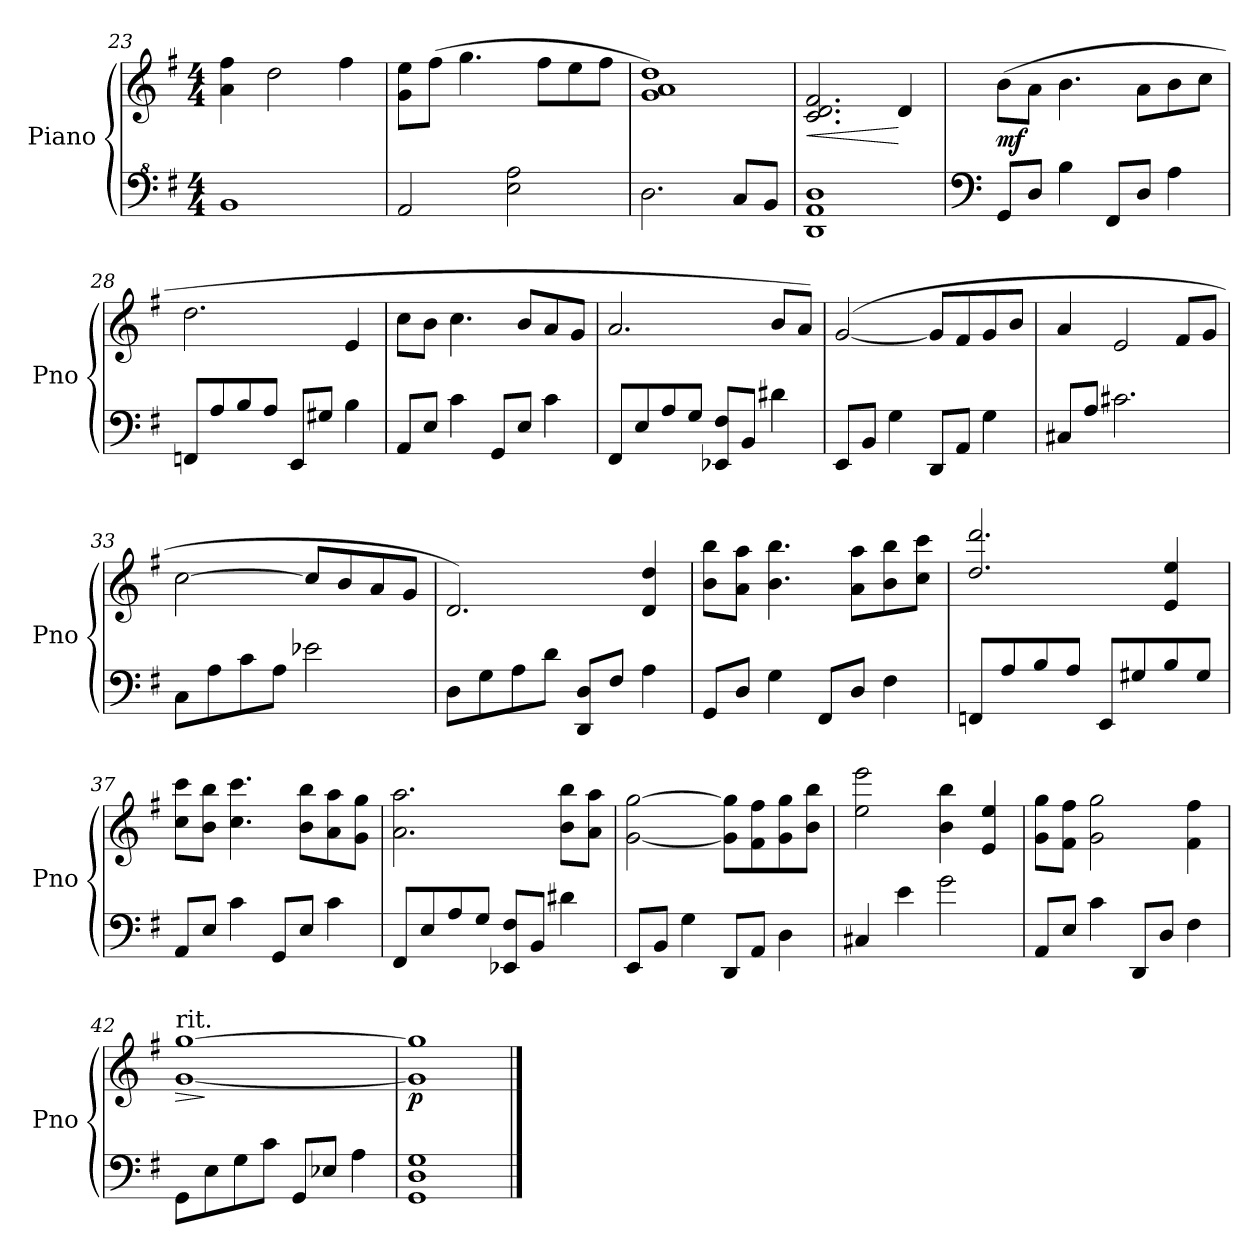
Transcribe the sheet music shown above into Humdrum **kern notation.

**kern	**kern	**dynam
*part1	*part1	*part1
*staff2	*staff1	*staff1/2
*I"Piano	*	*
*I'Pno	*	*
*clefF^4	*clefG2	*
*k[f#]	*k[f#]	*
*M4/4	*M4/4	*
=23	=23	=23
1B	4a\ 4ff#\	.
.	2dd\	.
.	4ff#\	.
=24	=24	=24
2A/	8g\ 8ee\L	.
.	(8ff#\J	.
.	4.gg\	.
2e\ 2a\	.	.
.	8ff#\L	.
.	8ee\	.
.	8ff#\J	.
=25	=25	=25
2.d\	1g 1a 1dd)	.
8c/L	.	.
8B/J	.	.
=26	=26	=26
!	!	!LO:HP:b
1D 1A 1d	2.c/ 2.d/ 2.f#/	<
.	4d/	[
!!LO:LB:g=z
=27	=27	=27
*clefF4	*	*
!	!	!LO:DY:b
8GG/L	(8b\L	mf
8D/J	8a\J	.
4B\	4.b\	.
8FF#/L	.	.
8D/J	8a\L	.
4A\	8b\	.
.	8cc\J	.
=28	=28	=28
8FFn/L	2.dd\	.
8A/	.	.
8B/	.	.
8A/J	.	.
8EE/L	.	.
8G#X/J	.	.
4B\	4e/	.
=29	=29	=29
8AA/L	8cc\L	.
8E/J	8b\J	.
4c\	4.cc\	.
8GG/L	.	.
8E/J	8b/L	.
4c\	8a/	.
.	8g/J	.
=30	=30	=30
8FF#/L	2.a/	.
8E/	.	.
8A/	.	.
8G/J	.	.
8EE-X/ 8F#/L	.	.
8BB/J	.	.
4d#X\	8b/L	.
.	8a/J)	.
!!LO:LB:g=z
=31	=31	=31
8EE/L	([2g/	.
8BB/J	.	.
4G\	.	.
8DD/L	8g/L]	.
8AA/J	8f#/	.
4G\	8g/	.
.	8b/J	.
=32	=32	=32
8C#X/L	4a/	.
8A/J	.	.
2.c#X\	2e/	.
.	8f#/L	.
.	8g/J	.
=33	=33	=33
8C\L	[<2cc\	.
8A\	.	.
8c\	.	.
8A\J	.	.
2e-X\	8cc/L]	.
.	8b/	.
.	8a/	.
.	8g/J	.
=34	=34	=34
8D\L	2.d/)	.
8G\	.	.
8A\	.	.
8d\J	.	.
8DD/ 8D/L	.	.
8F#/J	.	.
4A\	4d/ 4dd/	.
!!LO:LB:g=z
=35	=35	=35
8GG/L	8b\ 8bb\L	.
8D/J	8a\ 8aa\J	.
4G\	4.b\ 4.bb\	.
8FF#/L	.	.
8D/J	8a\ 8aa\L	.
4F#\	8b\ 8bb\	.
.	8cc\ 8ccc\J	.
=36	=36	=36
8FFn/L	2.dd/ 2.ddd/	.
8A/	.	.
8B/	.	.
8A/J	.	.
8EE/L	.	.
8G#X/	.	.
8B/	4e/ 4ee/	.
8G#/J	.	.
=37	=37	=37
8AA/L	8cc\ 8ccc\L	.
8E/J	8b\ 8bb\J	.
4c\	4.cc\ 4.ccc\	.
8GG/L	.	.
8E/J	8b\ 8bb\L	.
4c\	8a\ 8aa\	.
.	8g\ 8gg\J	.
=38	=38	=38
8FF#/L	2.a\ 2.aa\	.
8E/	.	.
8A/	.	.
8G/J	.	.
8EE-X/ 8F#/L	.	.
8BB/J	.	.
4d#X\	8b\ 8bb\L	.
.	8a\ 8aa\J	.
=39	=39	=39
8EE/L	[2g\ [2gg\	.
8BB/J	.	.
4G\	.	.
8DD/L	8g\] 8gg\]L	.
8AA/J	8f#\ 8ff#\	.
4D\	8g\ 8gg\	.
.	8b\ 8bb\J	.
!!LO:LB:g=z
=40	=40	=40
4C#X/	2ee\ 2eee\	.
4e\	.	.
2g\	4b\ 4bb\	.
.	4e/ 4ee/	.
=41	=41	=41
8AA/L	8g\ 8gg\L	.
8E/J	8f#\ 8ff#\J	.
4c\	2g\ 2gg\	.
8DD/L	.	.
8D/J	.	.
4F#\	4f#\ 4ff#\	.
=42	=42	=42
!	!LO:TX:a:t=rit.	!
!	!	!LO:HP:b
8GG\L	[1g [1gg	>
8E\	.	]
8G\	.	.
8c\J	.	.
8GG/L	.	.
8E-X/J	.	.
4A\	.	.
=43	=43	=43
!	!	!LO:DY:b
1GG 1D 1G	1g] 1gg]	p
==	==	==
*-	*-	*-
